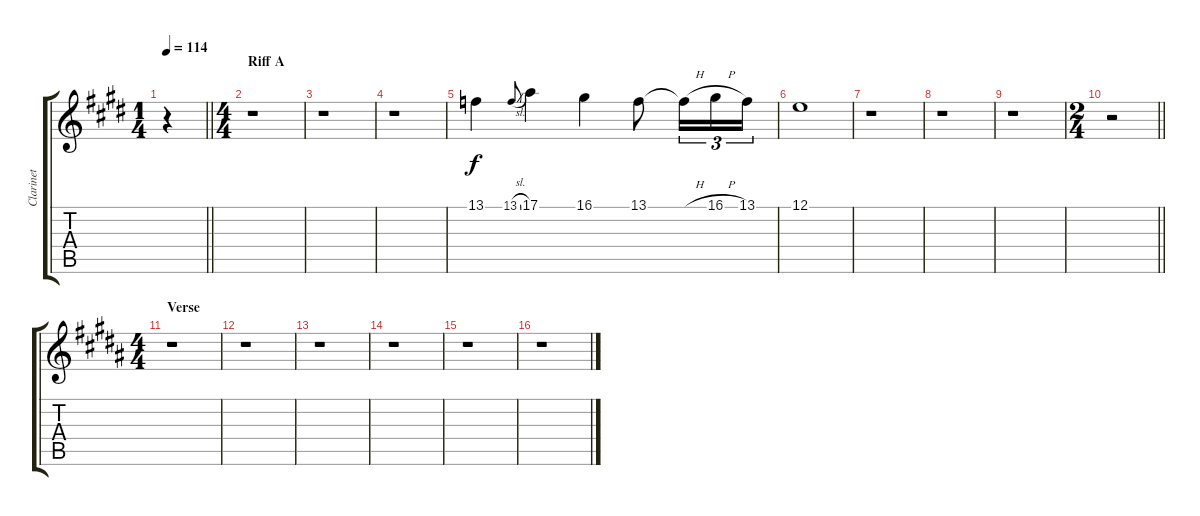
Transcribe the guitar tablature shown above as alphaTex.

\track ("Clarinet" "Clarinet") {instrument clarinet}
\staff {score tabs}
\tuning (E4 B3 G3 D3 A2 E2) {hide}
\ts (1 4)
\tempo 114
\clef g2
\barLineRight lightlight
\ks e
r.4{dy f instrument clarinet} |
\ts (4 4)
\section ("" "Riff A")
r.1 |
r.1 |
r.1 |
13.1.4 13.1{sl}.8{gr onbeat} 17.1.4 16.1.4 13.1.8 13.1{h t}.16{tu (3 2)} 16.1{h}.16{tu (3 2)} 13.1.16{tu (3 2)} |
12.1.1 |
r.1 |
r.1 |
r.1 |
\ts (2 4)
\barLineRight lightlight
r.2 |
\ts (4 4)
\section ("" "Verse")
\ks b
r.1 |
r.1 |
r.1 |
r.1 |
r.1 |
r.1
